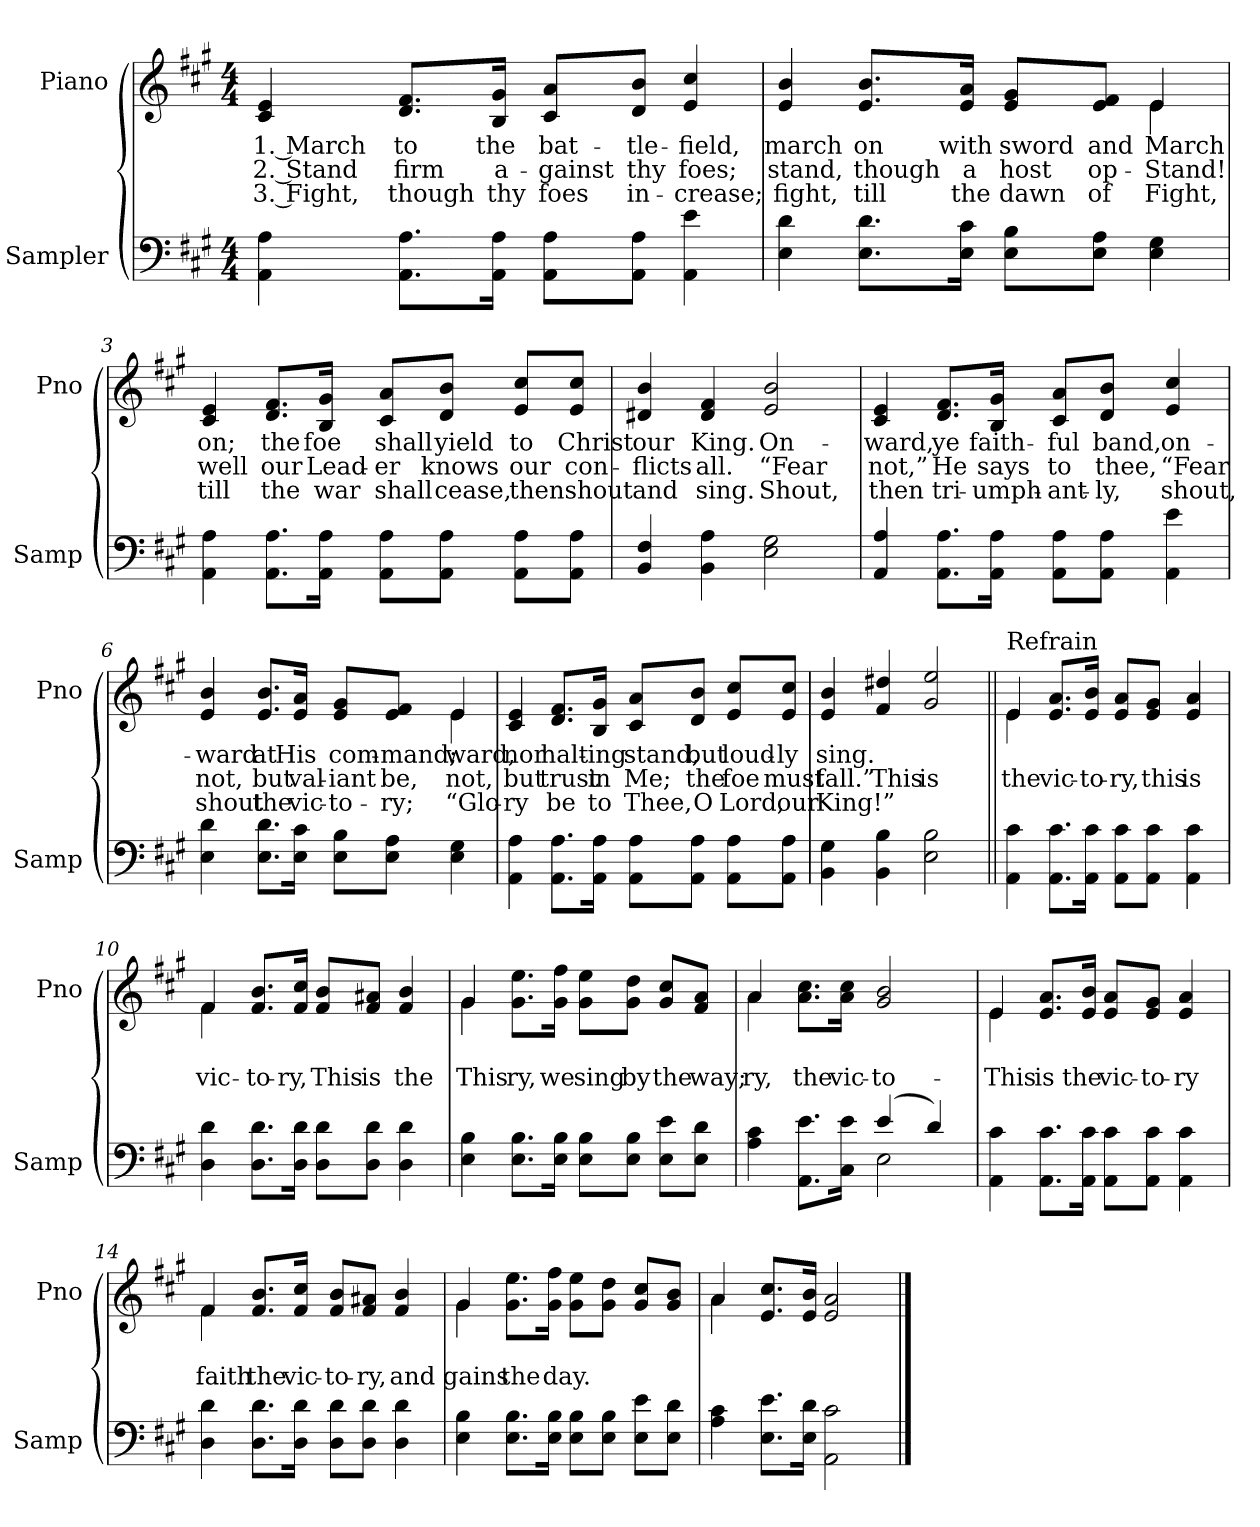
**kern	**kern	**text	**text	**text
*part2	*part1	*part1	*part1	*part1
*staff2	*staff1	*staff1	*staff1	*staff1
*I"Sampler	*I"Piano	*	*	*
*I'Samp	*I'Pno	*	*	*
*clefF4	*clefG2	*	*	*
*k[f#c#g#]	*k[f#c#g#]	*	*	*
*A:	*A:	*	*	*
*M4/4	*M4/4	*	*	*
=1	=1	=1	=1	=1
4AA\ 4A\	4c#/ 4e/	1. March	2. Stand	3. Fight,
8.AA\ 8.A\L	8.d/ 8.f#/L	to	firm	though
16AA\ 16A\Jk	16B/ 16g#/Jk	the	a-	thy
8AA\ 8A\L	8c#/ 8a/L	bat-	-gainst	foes
8AA\ 8A\J	8d/ 8b/J	-tle-	thy	in-
4AA\ 4e\	4e/ 4cc#/	-field,	foes;	-crease;
=2	=2	=2	=2	=2
*	*^	*	*	*
4E\ 4d\	4e/ 4b/	2.ryy	march	stand,	fight,
8.E\ 8.d\L	8.e/ 8.b/L	.	on	though	till
16E\ 16c#\Jk	16e/ 16a/Jk	.	with	a	the
8E\ 8B\L	8e/ 8g#/L	.	sword	host	dawn
8E\ 8A\J	8e/ 8f#/J	.	and	op-	of
4E\ 4G#\	4e/	4e	March	Stand!	Fight,
*	*v	*v	*	*	*
=3	=3	=3	=3	=3
4AA\ 4A\	4c#/ 4e/	on;	well	till
8.AA\ 8.A\L	8.d/ 8.f#/L	the	our	the
16AA\ 16A\Jk	16B/ 16g#/Jk	foe	Lead-	war
8AA\ 8A\L	8c#/ 8a/L	shall	-er	shall
8AA\ 8A\J	8d/ 8b/J	yield	knows	cease,
8AA\ 8A\L	8e/ 8cc#/L	to	our	then
8AA\ 8A\J	8e/ 8cc#/J	Christ	con-	shout
=4	=4	=4	=4	=4
4BB/ 4F#/	4d#X/ 4b/	our	-flicts	and
4BB\ 4A\	4d#/ 4f#/	King.	all.	sing.
2E\ 2G#\	2e/ 2b/	On-	“Fear	Shout,
=5	=5	=5	=5	=5
4AA/ 4A/	4c#/ 4e/	-ward,	not,”	then
8.AA\ 8.A\L	8.d/ 8.f#/L	ye	He	tri-
16AA\ 16A\Jk	16B/ 16g#/Jk	faith-	says	-umph-
8AA\ 8A\L	8c#/ 8a/L	-ful	to	-ant-
8AA\ 8A\J	8d/ 8b/J	band,	thee,	-ly,
4AA\ 4e\	4e/ 4cc#/	on-	“Fear	shout,
=6	=6	=6	=6	=6
*	*^	*	*	*
4E\ 4d\	4e/ 4b/	2.ryy	-ward	not,	shout
8.E\ 8.d\L	8.e/ 8.b/L	.	at	but	the
16E\ 16c#\Jk	16e/ 16a/Jk	.	His	val-	vic-
8E\ 8B\L	8e/ 8g#/L	.	com-	-iant	-to-
8E\ 8A\J	8e/ 8f#/J	.	-mand;	be,	-ry;
4E\ 4G#\	4e/	4e	-ward,	not,	“Glo-
*	*v	*v	*	*	*
=7	=7	=7	=7	=7
4AA\ 4A\	4c#/ 4e/	nor	but	-ry
8.AA\ 8.A\L	8.d/ 8.f#/L	halt-	trust	be
16AA\ 16A\Jk	16B/ 16g#/Jk	-ing	in	to
8AA\ 8A\L	8c#/ 8a/L	stand,	Me;	Thee,
8AA\ 8A\J	8d/ 8b/J	but	the	O
8AA\ 8A\L	8e/ 8cc#/L	loud-	foe	Lord,
8AA\ 8A\J	8e/ 8cc#/J	-ly	must	our
=8	=8	=8	=8	=8
4BB\ 4G#\	4e/ 4b/	sing.	fall.”	King!”
4BB\ 4B\	4f#/ 4dd#X/	.	This	.
2E\ 2B\	2g#/ 2ee/	.	is	.
=9||	=9||	=9||	=9||	=9||
*	*^	*	*	*
!	!LO:TX:t=Refrain	!	!	!	!
4AA\ 4c#\	4e/	4e	.	the	.
8.AA\ 8.c#\L	8.e/ 8.a/L	2.ryy	.	vic-	.
16AA\ 16c#\Jk	16e/ 16b/Jk	.	.	-to-	.
8AA\ 8c#\L	8e/ 8a/L	.	.	-ry,	.
8AA\ 8c#\J	8e/ 8g#/J	.	.	this	.
4AA\ 4c#\	4e/ 4a/	.	.	is	.
=10	=10	=10	=10	=10	=10
4D\ 4d\	4f#/	4f#	.	vic-	.
8.D\ 8.d\L	8.f#/ 8.b/L	2.ryy	.	-to-	.
16D\ 16d\Jk	16f#/ 16cc#/Jk	.	.	-ry,	.
8D\ 8d\L	8f#/ 8b/L	.	.	This	.
8D\ 8d\J	8f#/ 8a#X/J	.	.	is	.
4D\ 4d\	4f#/ 4b/	.	.	the	.
=11	=11	=11	=11	=11	=11
4E\ 4B\	4g#/	4g#	.	This	.
8.E\ 8.B\L	8.g#\ 8.ee\L	2.ryy	.	-ry,	.
16E\ 16B\Jk	16g#\ 16ff#\Jk	.	.	we	.
8E\ 8B\L	8g#\ 8ee\L	.	.	sing	.
8E\ 8B\J	8g#\ 8dd\J	.	.	by	.
8E\ 8e\L	8g#/ 8cc#/L	.	.	the	.
8E\ 8d\J	8f#/ 8a/J	.	.	way;	.
=12	=12	=12	=12	=12	=12
*^	*	*	*	*	*
4A\ 4c#\	2ryy	4a/	4a	.	-ry,	.
8.AA\ 8.e\L	.	8.a\ 8.cc#\L	2.ryy	.	the	.
16C#\ 16e\Jk	.	16a\ 16cc#\Jk	.	.	vic-	.
(4e/	2E	2g#/ 2b/	.	.	-to-	.
4d/)	.	.	.	.	.	.
*v	*v	*	*	*	*	*
=13	=13	=13	=13	=13	=13
4AA\ 4c#\	4e/	4e	.	This	.
8.AA\ 8.c#\L	8.e/ 8.a/L	2.ryy	.	is	.
16AA\ 16c#\Jk	16e/ 16b/Jk	.	.	the	.
8AA\ 8c#\L	8e/ 8a/L	.	.	vic-	.
8AA\ 8c#\J	8e/ 8g#/J	.	.	-to-	.
4AA\ 4c#\	4e/ 4a/	.	.	-ry	.
=14	=14	=14	=14	=14	=14
4D\ 4d\	4f#/	4f#	.	faith	.
8.D\ 8.d\L	8.f#/ 8.b/L	2.ryy	.	the	.
16D\ 16d\Jk	16f#/ 16cc#/Jk	.	.	vic-	.
8D\ 8d\L	8f#/ 8b/L	.	.	-to-	.
8D\ 8d\J	8f#/ 8a#X/J	.	.	-ry,	.
4D\ 4d\	4f#/ 4b/	.	.	and	.
=15	=15	=15	=15	=15	=15
4E\ 4B\	4g#/	4g#	.	gains	.
8.E\ 8.B\L	8.g#\ 8.ee\L	2.ryy	.	the	.
16E\ 16B\Jk	16g#\ 16ff#\Jk	.	.	day.	.
8E\ 8B\L	8g#\ 8ee\L	.	.	.	.
8E\ 8B\J	8g#\ 8dd\J	.	.	.	.
8E\ 8e\L	8g#/ 8cc#/L	.	.	.	.
8E\ 8d\J	8g#/ 8b/J	.	.	.	.
=16	=16	=16	=16	=16	=16
4A\ 4c#\	4a/	4a	.	.	.
8.E\ 8.e\L	8.e/ 8.cc#/L	2.ryy	.	.	.
16E\ 16d\Jk	16e/ 16b/Jk	.	.	.	.
2AA\ 2c#\	2e/ 2a/	.	.	.	.
*	*v	*v	*	*	*
==	==	==	==	==
*-	*-	*-	*-	*-
